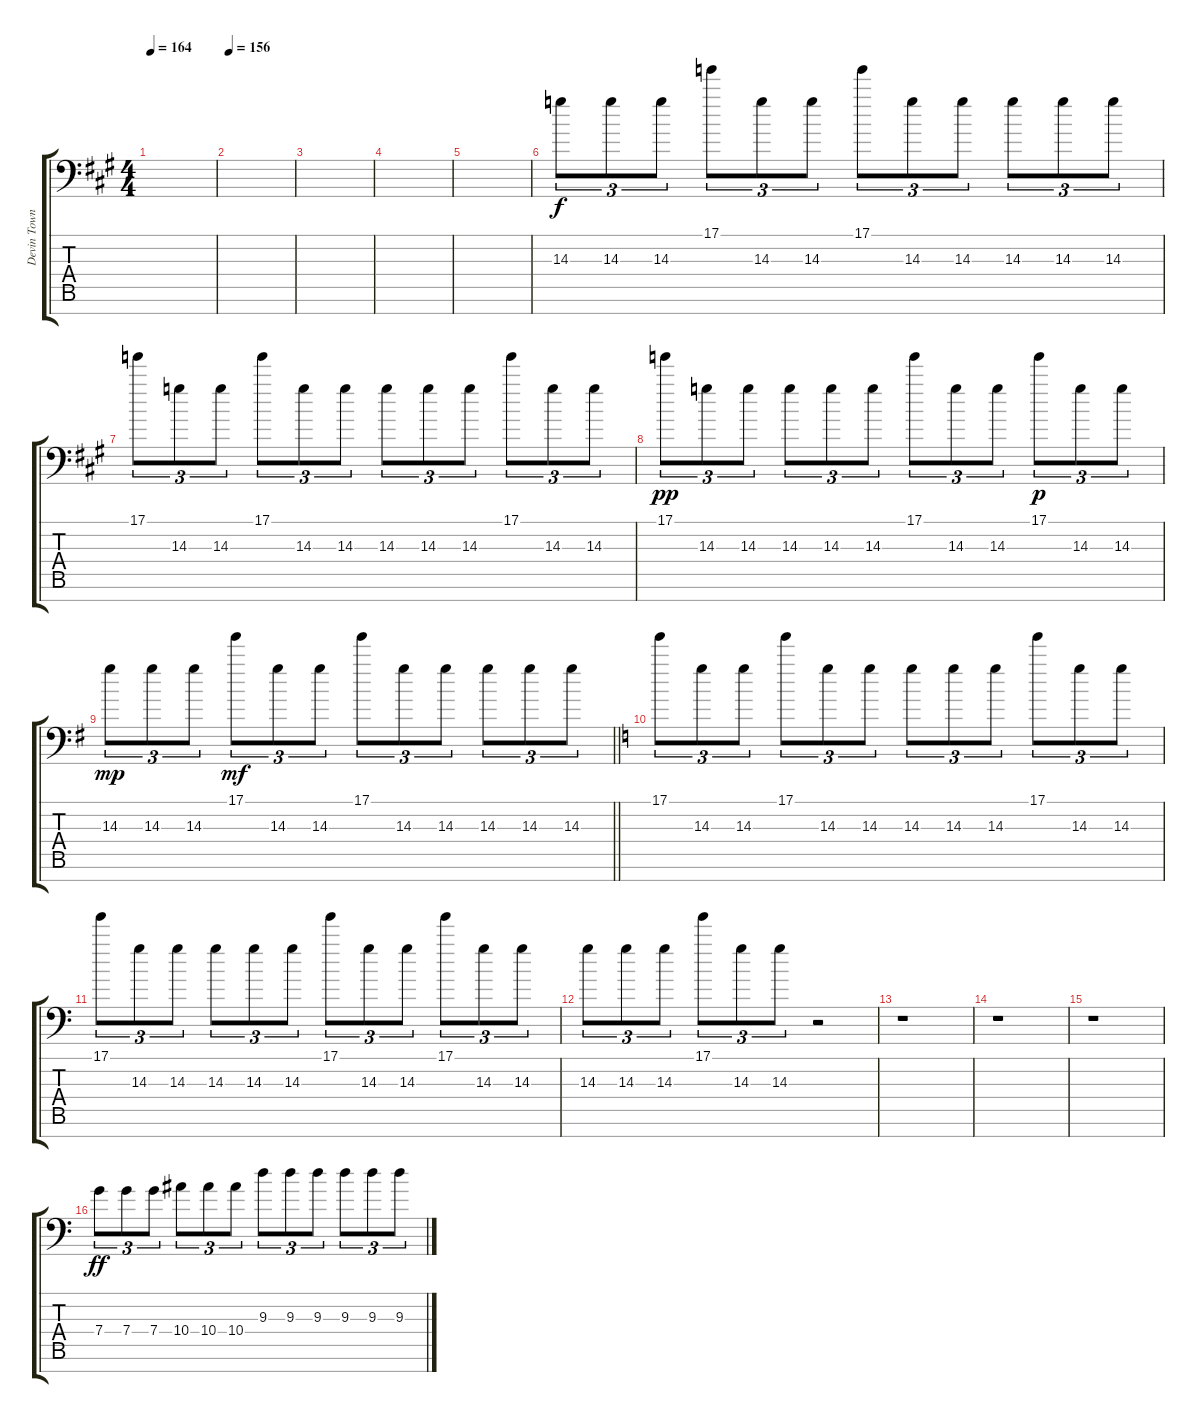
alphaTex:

\track ("Devin Townsend Lead" "Devin Town") {instrument distortionguitar}
\staff {score tabs}
\tuning (D4 A3 F3 C3 G2 D2 G1) {hide}
\ts (4 4)
\tempo 164
\clef f4
\ks a
|
\tempo 156
|
|
|
|
14.3.8{tu (3 2) volume 0} 14.3.8{tu (3 2) volume 12} 14.3.8{tu (3 2)} 17.1.8{tu (3 2)} 14.3.8{tu (3 2)} 14.3.8{tu (3 2)} 17.1.8{tu (3 2)} 14.3.8{tu (3 2)} 14.3.8{tu (3 2)} 14.3.8{tu (3 2)} 14.3.8{tu (3 2)} 14.3.8{tu (3 2)} |
17.1.8{tu (3 2)} 14.3.8{tu (3 2)} 14.3.8{tu (3 2)} 17.1.8{tu (3 2)} 14.3.8{tu (3 2)} 14.3.8{tu (3 2)} 14.3.8{tu (3 2)} 14.3.8{tu (3 2)} 14.3.8{tu (3 2)} 17.1.8{tu (3 2)} 14.3.8{tu (3 2)} 14.3.8{tu (3 2)} |
17.1.8{tu (3 2) dy pp} 14.3.8{tu (3 2)} 14.3.8{tu (3 2)} 14.3.8{tu (3 2)} 14.3.8{tu (3 2)} 14.3.8{tu (3 2)} 17.1.8{tu (3 2)} 14.3.8{tu (3 2)} 14.3.8{tu (3 2)} 17.1.8{tu (3 2) dy p} 14.3.8{tu (3 2)} 14.3.8{tu (3 2)} |
\barLineRight lightlight
\ks g
14.3.8{tu (3 2) dy mp} 14.3.8{tu (3 2)} 14.3.8{tu (3 2)} 17.1.8{tu (3 2) dy mf} 14.3.8{tu (3 2)} 14.3.8{tu (3 2)} 17.1.8{tu (3 2)} 14.3.8{tu (3 2)} 14.3.8{tu (3 2)} 14.3.8{tu (3 2)} 14.3.8{tu (3 2)} 14.3.8{tu (3 2)} |
\ks c
17.1.8{tu (3 2)} 14.3.8{tu (3 2)} 14.3.8{tu (3 2)} 17.1.8{tu (3 2)} 14.3.8{tu (3 2)} 14.3.8{tu (3 2)} 14.3.8{tu (3 2)} 14.3.8{tu (3 2)} 14.3.8{tu (3 2)} 17.1.8{tu (3 2)} 14.3.8{tu (3 2)} 14.3.8{tu (3 2)} |
17.1.8{tu (3 2)} 14.3.8{tu (3 2)} 14.3.8{tu (3 2)} 14.3.8{tu (3 2)} 14.3.8{tu (3 2)} 14.3.8{tu (3 2)} 17.1.8{tu (3 2)} 14.3.8{tu (3 2)} 14.3.8{tu (3 2)} 17.1.8{tu (3 2)} 14.3.8{tu (3 2)} 14.3.8{tu (3 2)} |
14.3.8{tu (3 2)} 14.3.8{tu (3 2)} 14.3.8{tu (3 2)} 17.1.8{tu (3 2)} 14.3.8{tu (3 2)} 14.3.8{tu (3 2)} r.2 |
r.1 |
r.1 |
r.1 |
7.4.8{tu (3 2) dy ff} 7.4.8{tu (3 2)} 7.4.8{tu (3 2)} 10.4.8{tu (3 2)} 10.4.8{tu (3 2)} 10.4.8{tu (3 2)} 9.3.8{tu (3 2)} 9.3.8{tu (3 2)} 9.3.8{tu (3 2)} 9.3.8{tu (3 2)} 9.3.8{tu (3 2)} 9.3.8{tu (3 2)}
